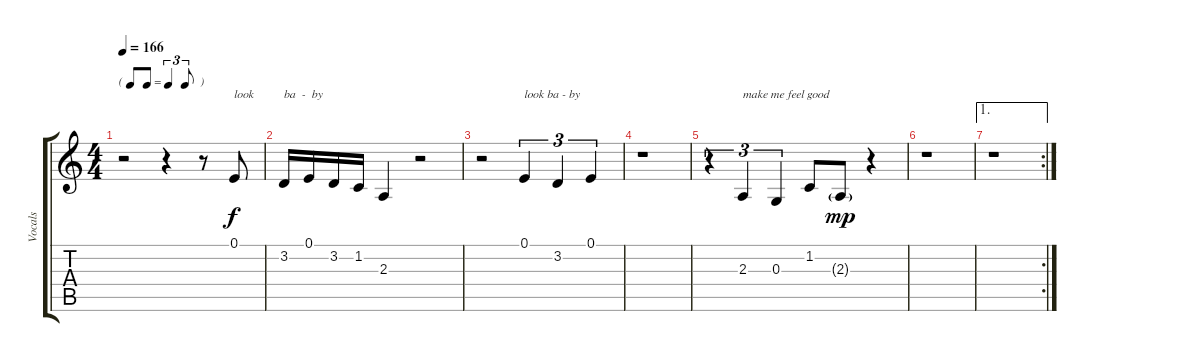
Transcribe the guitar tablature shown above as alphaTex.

\track ("Vocals" "Vocals") {instrument harmonica}
\staff {score tabs}
\tuning (E4 B3 G3 D3 A2 E2) {hide}
\ts (4 4)
\tf triplet8th
\tempo 166
\clef g2
\ks c
r.2{dy f} r.4 r.8 0.1.8{txt "look"} |
3.2.16{txt "ba  -  by"} 0.1.16 3.2.16 1.2.16 2.3.4 r.2 |
r.2 0.1.4{tu (3 2) txt "look ba - by"} 3.2.4{tu (3 2)} 0.1.4{tu (3 2)} |
r.1 |
r.4{tu (3 2)} 2.3.4{tu (3 2) txt "make me feel good"} 0.3.4{tu (3 2)} 1.2.8 2.3{g}.8{dy mp} r.4 |
r.1 |
\ae 1
\rc 2
r.1
